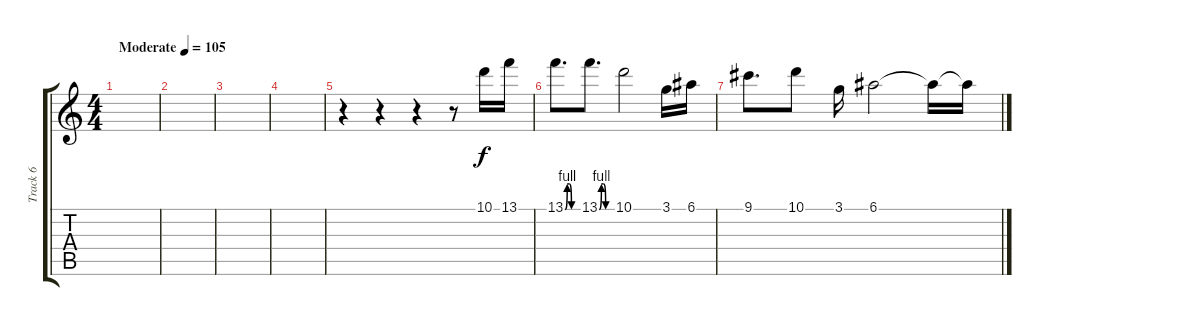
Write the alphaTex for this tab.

\track ("Track 6" "Track 6") {instrument distortionguitar}
\staff {score tabs}
\tuning (E4 B3 G3 D3 A2 E2) {hide}
\ts (4 4)
\tempo (105 "Moderate")
\clef g2
\ks c
|
|
|
|
r.4 r.4 r.4 r.8 10.1.16 13.1.16 |
13.1{be (custom 0 0 10 4 20 4 30 0 60 0)}.8{d} 13.1{be (custom 0 0 10 4 20 4 30 0 60 0)}.8{d} 10.1.2 3.1.16 6.1.16 |
9.1.8{d} 10.1.8 3.1.16 6.1.2 6.1{t}.16 6.1{t}.16
